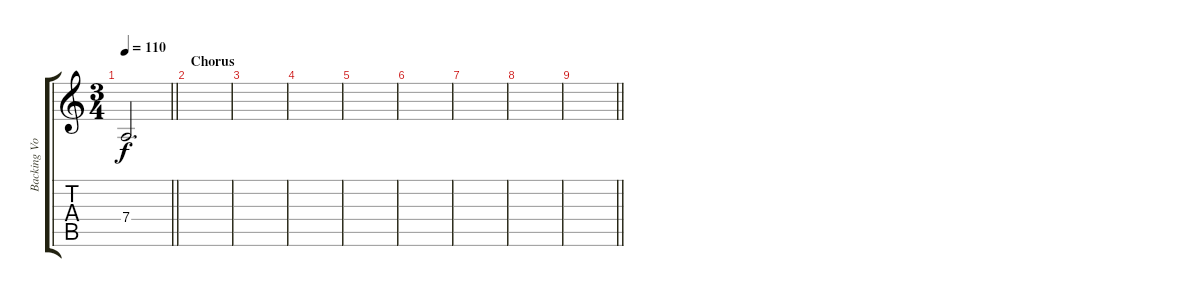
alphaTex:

\track ("Backing Vocals" "Backing Vo") {instrument altosax}
\staff {score tabs}
\tuning (E4 B3 G3 D3 A2 E2) {hide}
\ts (3 4)
\tempo 110
\clef g2
\barLineRight lightlight
\ks c
7.4{t}.2{d dy f} |
\section ("" "Chorus")
|
|
|
|
|
|
|
\barLineRight lightlight
